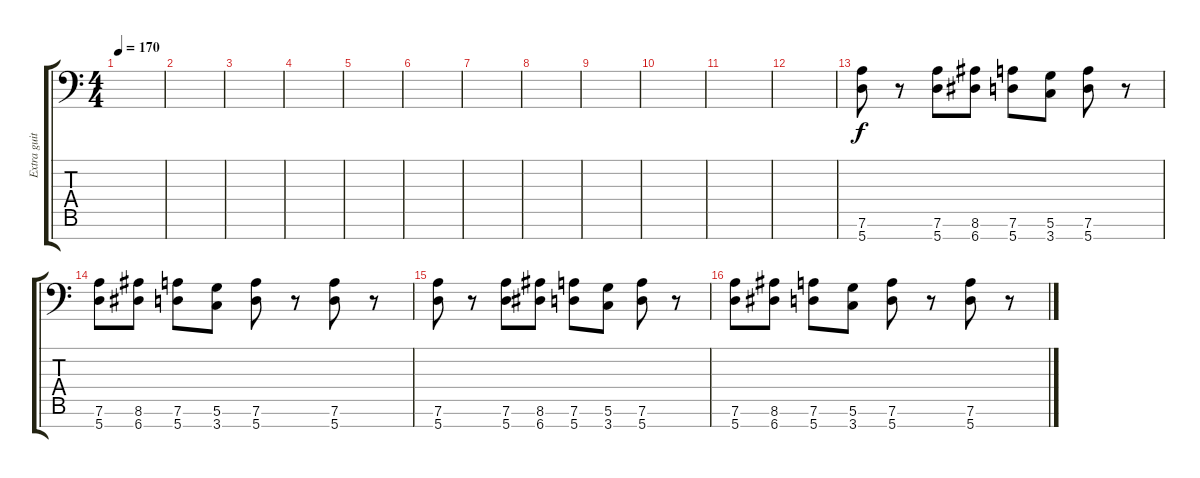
\track ("Extra guitar" "Extra guit") {instrument distortionguitar}
\staff {score tabs}
\tuning (D4 A3 F3 C3 G2 D2 A1) {hide}
\ts (4 4)
\tempo 170
\clef f4
\ks c
|
|
|
|
|
|
|
|
|
|
|
|
(7.6 5.7).8 r.8 (7.6 5.7).8 (8.6 6.7).8 (7.6 5.7).8 (5.6 3.7).8 (7.6 5.7).8 r.8 |
(7.6 5.7).8 (8.6 6.7).8 (7.6 5.7).8 (5.6 3.7).8 (7.6 5.7).8 r.8 (7.6 5.7).8 r.8 |
(7.6 5.7).8 r.8 (7.6 5.7).8 (8.6 6.7).8 (7.6 5.7).8 (5.6 3.7).8 (7.6 5.7).8 r.8 |
(7.6 5.7).8 (8.6 6.7).8 (7.6 5.7).8 (5.6 3.7).8 (7.6 5.7).8 r.8 (7.6 5.7).8 r.8
